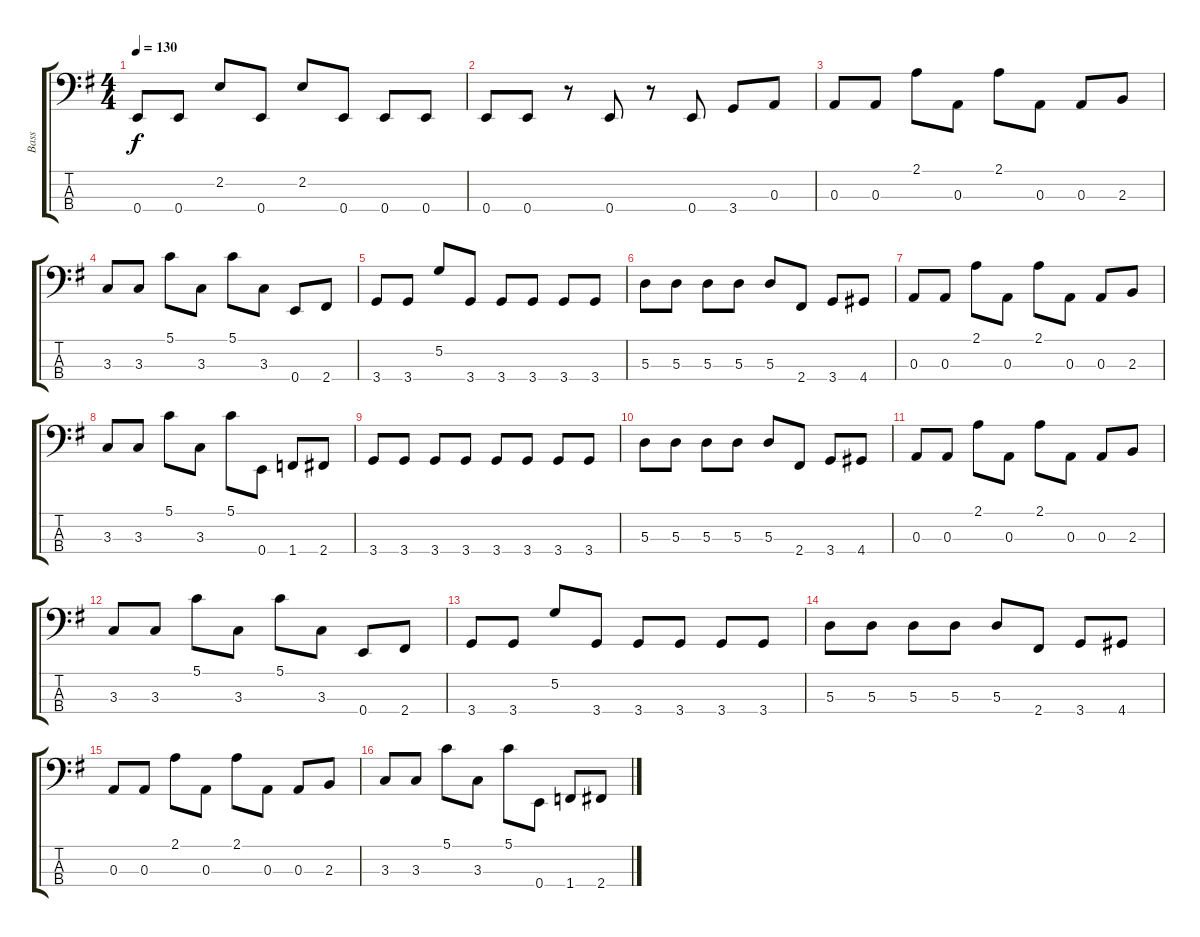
\track ("Bass" "Bass") {instrument electricbassfinger}
\staff {score tabs}
\tuning (G2 D2 A1 E1) {hide}
\ts (4 4)
\tempo 130
\clef f4
\ks g
0.4.8{dy f} 0.4.8 2.2.8 0.4.8 2.2.8 0.4.8 0.4.8 0.4.8 |
0.4.8 0.4.8 r.8 0.4.8 r.8 0.4.8 3.4.8 0.3.8 |
0.3.8 0.3.8 2.1.8 0.3.8 2.1.8 0.3.8 0.3.8 2.3.8 |
3.3.8 3.3.8 5.1.8 3.3.8 5.1.8 3.3.8 0.4.8 2.4.8 |
3.4.8 3.4.8 5.2.8 3.4.8 3.4.8 3.4.8 3.4.8 3.4.8 |
5.3.8 5.3.8 5.3.8 5.3.8 5.3.8 2.4.8 3.4.8 4.4.8 |
0.3.8 0.3.8 2.1.8 0.3.8 2.1.8 0.3.8 0.3.8 2.3.8 |
3.3.8 3.3.8 5.1.8 3.3.8 5.1.8 0.4.8 1.4.8 2.4.8 |
3.4.8 3.4.8 3.4.8 3.4.8 3.4.8 3.4.8 3.4.8 3.4.8 |
5.3.8 5.3.8 5.3.8 5.3.8 5.3.8 2.4.8 3.4.8 4.4.8 |
0.3.8 0.3.8 2.1.8 0.3.8 2.1.8 0.3.8 0.3.8 2.3.8 |
3.3.8 3.3.8 5.1.8 3.3.8 5.1.8 3.3.8 0.4.8 2.4.8 |
3.4.8 3.4.8 5.2.8 3.4.8 3.4.8 3.4.8 3.4.8 3.4.8 |
5.3.8 5.3.8 5.3.8 5.3.8 5.3.8 2.4.8 3.4.8 4.4.8 |
0.3.8 0.3.8 2.1.8 0.3.8 2.1.8 0.3.8 0.3.8 2.3.8 |
3.3.8 3.3.8 5.1.8 3.3.8 5.1.8 0.4.8 1.4.8 2.4.8
